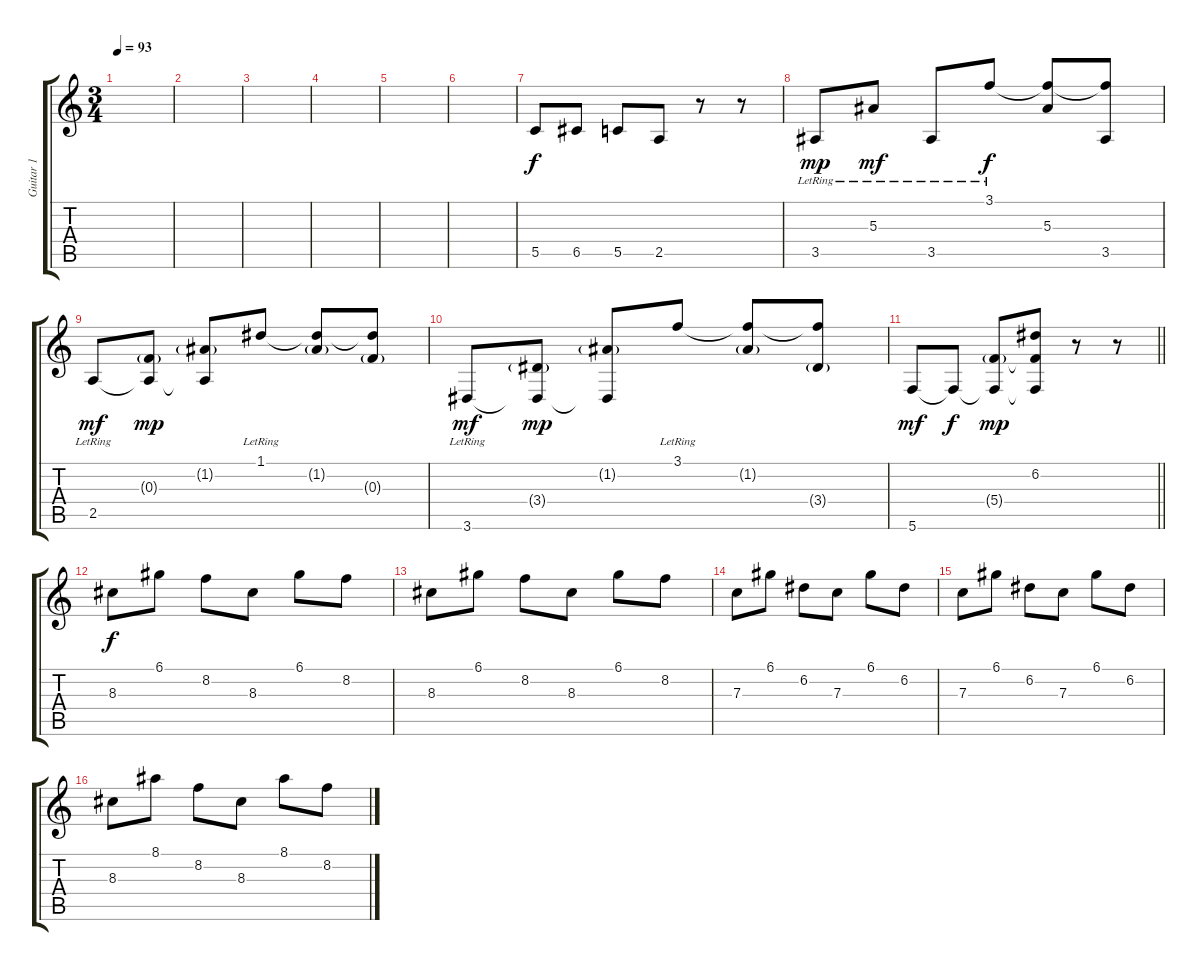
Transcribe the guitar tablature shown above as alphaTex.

\track ("Guitar 1" "Guitar 1") {instrument electricguitarclean}
\staff {score tabs}
\tuning (D4 A3 F3 C3 G2 C2) {hide}
\ts (3 4)
\tempo 93
\clef g2
\ks c
|
|
|
|
|
|
5.5.8 6.5.8 5.5.8 2.5.8 r.8 r.8 |
3.5{lr}.8{dy mp volume 13 instrument electricguitarclean} 5.3{lr}.8{dy mf} 3.5{lr}.8 3.1{lr}.8{dy f} (3.1{t} 5.3).8 (3.1{t} 3.5).8 |
2.5{lr}.8{dy mf} (0.3{g} 2.5{t}).8{dy mp} (1.2{g} 2.5{t}).8 1.1{lr}.8 (1.1{t} 1.2{g}).8 (1.1{t} 0.3{g}).8 |
3.6{lr}.8{dy mf} (3.4{g} 3.6{t}).8{dy mp} (1.2{g} 3.6{t}).8 3.1{lr}.8 (3.1{t} 1.2{g}).8 (3.1{t} 3.4{g}).8 |
\barLineRight lightlight
5.6.8{dy mf} 5.6{t}.8{dy f} (5.4{g} 5.6{t}).8{dy mp} (6.2 5.4{t} 5.6{t}).8 r.8 r.8 |
\section ("" "")
8.3.8{dy f volume 12 instrument distortionguitar} 6.1.8 8.2.8 8.3.8 6.1.8 8.2.8 |
8.3.8 6.1.8 8.2.8 8.3.8 6.1.8 8.2.8 |
7.3.8 6.1.8 6.2.8 7.3.8 6.1.8 6.2.8 |
7.3.8 6.1.8 6.2.8 7.3.8 6.1.8 6.2.8 |
8.3.8 8.1.8 8.2.8 8.3.8 8.1.8 8.2.8
